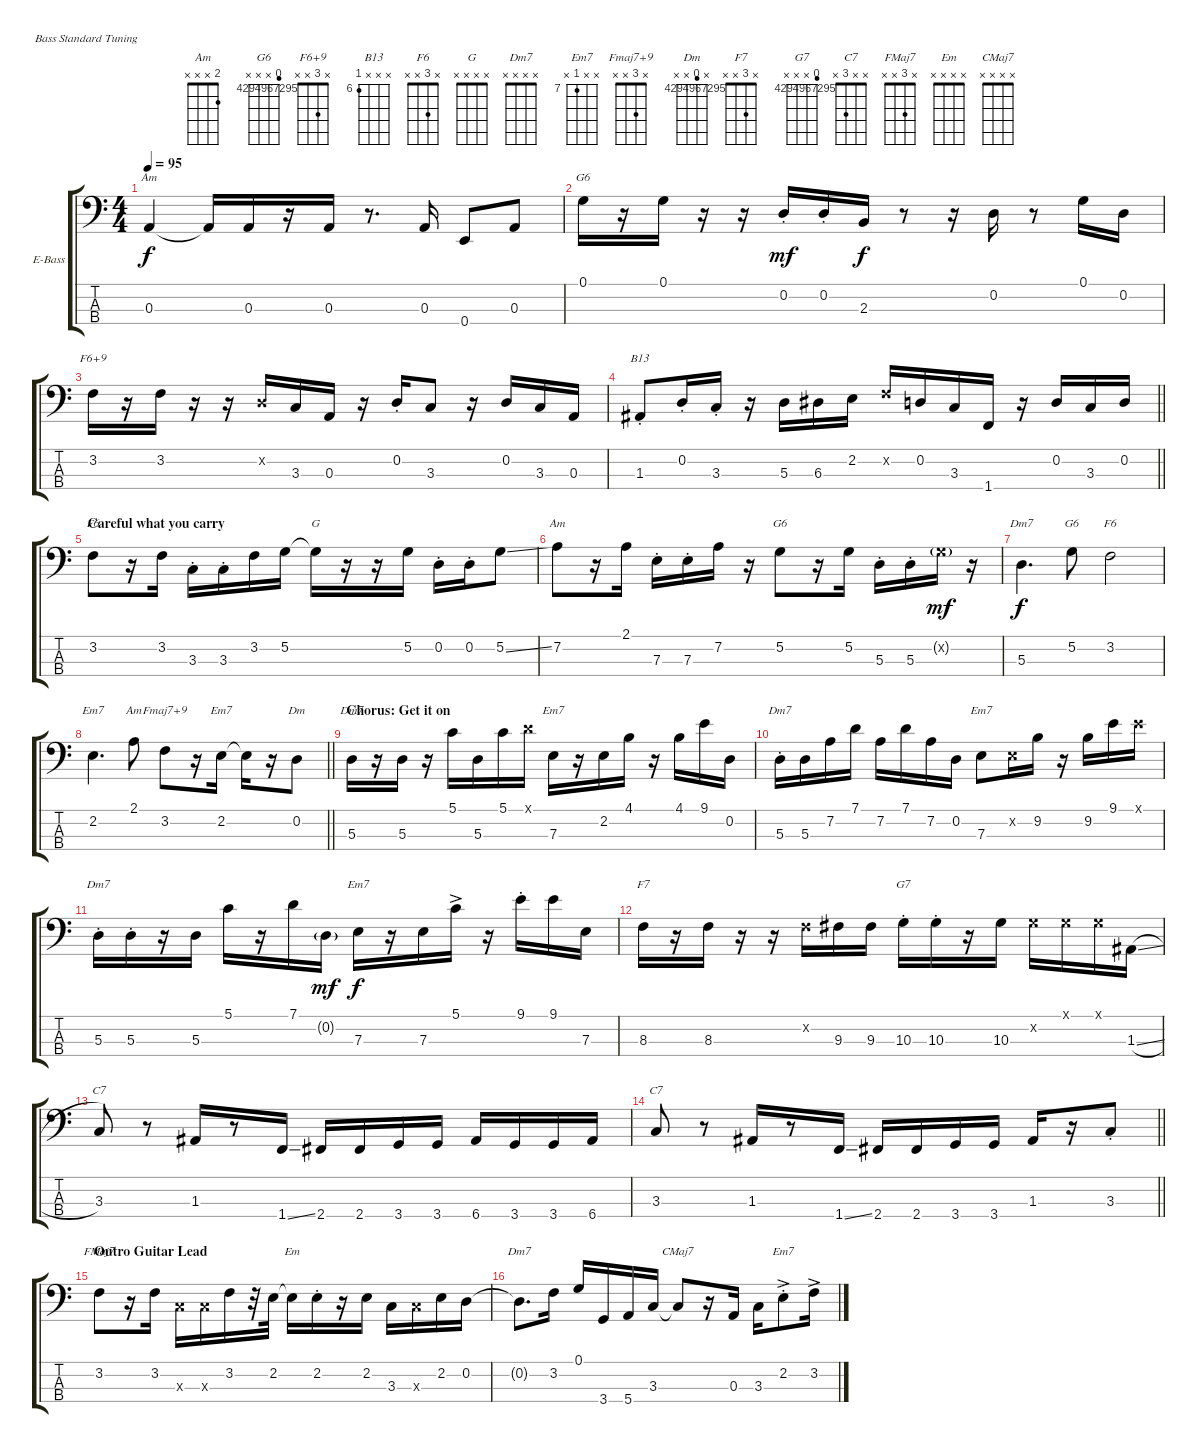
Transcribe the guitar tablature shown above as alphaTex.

\bracketExtendMode groupsimilarinstruments
\firstSystemTrackNameOrientation horizontal
\otherSystemsTrackNameOrientation horizontal
\track ("Bass" "E-Bass") {instrument electricbassfinger}
\staff {score tabs}
\tuning (G2 D2 A1 E1)
\chord ("Am" x x 4294967294 x) {firstfret 4294967295 showfingering false}
\chord ("G6" x x x 3)
\chord ("F6+9" x 3 x x)
\chord ("B13" x x x 6) {firstfret 6}
\chord ("F6" x 3 x x)
\chord ("G" x x x x)
\chord ("Am" x 7 x x) {firstfret 7}
\chord ("G6" x 5 x x)
\chord ("Dm7" x 4294967294 x x) {firstfret 4294967295 showfingering false}
\chord ("G6" 4294967294 x x x) {firstfret 4294967295 showfingering false}
\chord ("Em7" x 2 x x)
\chord ("Am" 2 x x x)
\chord ("Fmaj7+9" x 3 x x)
\chord ("Dm" x 4294967294 x x) {firstfret 4294967295 showfingering false}
\chord ("Dm7" x x 5 x)
\chord ("F7" x 3 x x)
\chord ("G7" 4294967294 x x x) {firstfret 4294967295 showfingering false}
\chord ("C7" x x 3 x)
\chord ("FMaj7" x 3 x x)
\chord ("Em" x x x x)
\chord ("Dm7" x x x x)
\chord ("CMaj7" x x x x)
\chord ("Em7" x x 7 x) {firstfret 7}
\ts (4 4)
\tempo 95
\clef f4
\ks c
0.3.4{ch "Am" dy f} 0.3{t}.16 0.3.16 r.16 0.3.16 r.8{d} 0.3.16 0.4.8 0.3.8 |
0.1.16{ch "G6"} r.16 0.1.16 r.16 r.16 0.2{st}.16{dy mf} 0.2{st}.16 2.3.16{dy f} r.8 r.16 0.2.16 r.8 0.1.16 0.2.16 |
3.2.16{ch "F6+9"} r.16 3.2.16 r.16 r.16 0.2{x}.16 3.3.16 0.3.16 r.16 0.2{st}.16 3.3.8 r.16 0.2.16 3.3.16 0.3.16 |
\barLineRight lightlight
1.3{st}.8{ch "B13"} 0.2{st}.16 3.3{st}.16 r.16 5.3.16 6.3.16 2.2.16 3.2{x}.16 0.2.16 3.3.16 1.4.16 r.16 0.2.16 3.3.16 0.2.16 |
\section ("" "Careful what you carry")
3.2.8{ch "F6"} r.16 3.2.16 3.3{st}.16 3.3{st}.16 3.2.16 5.2.16 5.2{t}.16{ch "G"} r.16 r.16 5.2.16 0.2{st}.16 0.2{st}.16 5.2{ss}.8 |
7.2.8{ch "Am"} r.16 2.1.16 7.3{st}.16 7.3{st}.16 7.2.16 r.16 5.2.8{ch "G6"} r.16 5.2.16 5.3{st}.16 5.3{st}.16 5.2{g x}.16{dy mf} r.16 |
5.3.4{d ch "Dm7" dy f} 5.2.8{ch "G6"} 3.2.2{ch "F6"} |
\barLineRight lightlight
2.2.4{d ch "Em7"} 2.1.8{ch "Am"} 3.2.8{ch "Fmaj7+9"} r.16 2.2.16{ch "Em7"} 2.2{t}.16 r.16 0.2.8{ch "Dm"} |
\section ("" "Chorus: Get it on")
5.3.16{ch "Dm7"} r.16 5.3.16 r.16 5.1.16 5.3.16 5.1.16 7.1{x}.16 7.3.16{ch "Em7"} r.16 2.2.16 4.1.16 r.16 4.1.16 9.1.16 0.2.16 |
5.3{st}.16{ch "Dm7"} 5.3.16 7.2.16 7.1.16 7.2.16 7.1.16 7.2.16 0.2.16 7.3.8{ch "Em7"} 2.2{x}.16 9.2.16 r.16 9.2.16 9.1.16 9.1{x}.16 |
5.3{st}.16{ch "Dm7"} 5.3{st}.16 r.16 5.3.16 5.1.16 r.16 7.1.16 0.2{g}.16{dy mf} 7.3.16{ch "Em7" dy f} r.16 7.3.16 5.1{ac}.16 r.16 9.1{st}.16 9.1.16 7.3.16 |
8.3.16{ch "F7"} r.16 8.3.16 r.16 r.16 3.2{x}.16 9.3.16 9.3.16 10.3{st}.16{ch "G7"} 10.3{st}.16 r.16 10.3.16 5.2{x}.16 0.1{x}.16 0.1{x}.16 1.3{sl}.16 |
3.3.8{ch "C7"} r.8 1.3.16 r.8 1.4{ss}.16 2.4.16 2.4.16 3.4.16 3.4.16 6.4.16 3.4.16 3.4.16 6.4.16 |
\barLineRight lightlight
3.3.8{ch "C7"} r.8 1.3.16 r.8 1.4{ss}.16 2.4.16 2.4.16 3.4.16 3.4.16 1.3.16 r.16 3.3{st}.8 |
\section ("" "Outro Guitar Lead")
3.2.8{ch "FMaj7"} r.16 3.2.16 3.3{x}.16 3.3{x}.16 3.2.16 r.32 2.2.32 2.2{t}.16{ch "Em"} 2.2{st}.16 r.16 2.2.16 3.3.16 3.3{x}.16 2.2.16 0.2.16 |
0.2{t}.8{d ch "Dm7"} 3.2.16 0.1.16 3.4.16 5.4.16 3.3.16 3.3{t}.8{ch "CMaj7"} r.16 0.3.16 3.3.16 2.2{ac st}.8{ch "Em7"} 3.2{ac}.16
